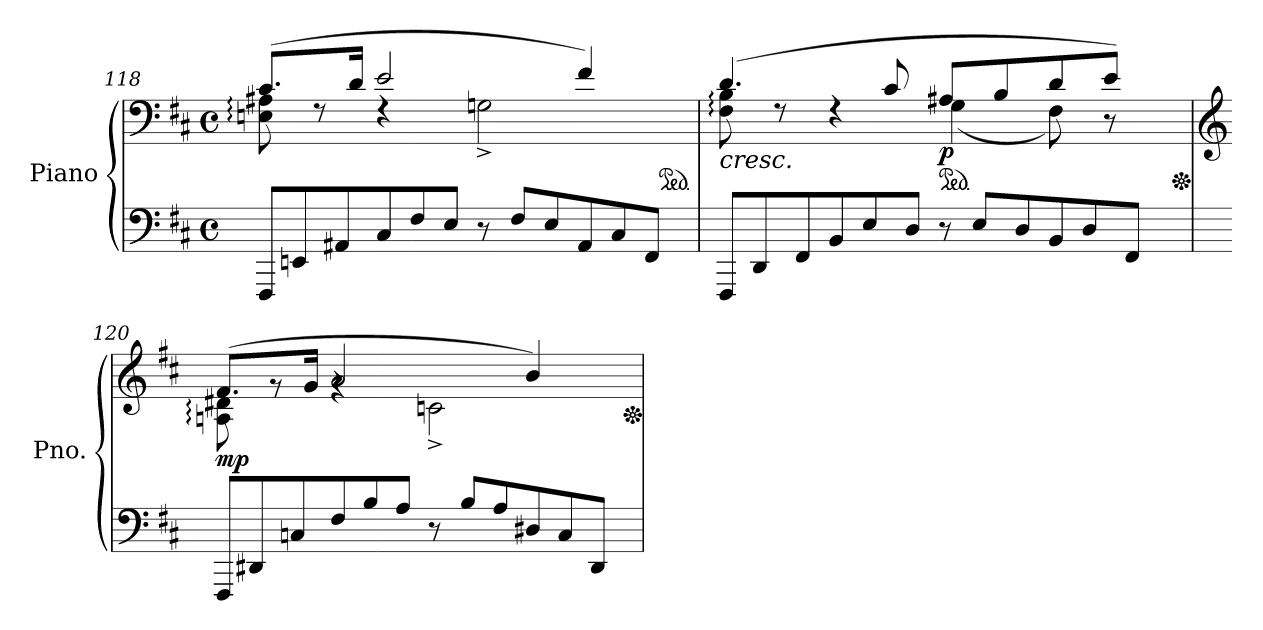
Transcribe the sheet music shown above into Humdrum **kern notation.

**kern	**kern	**dynam
*part1	*part1	*part1
*staff2	*staff1	*staff1/2
*I"Piano	*	*
*I'Pno.	*	*
*clefF4	*clefF4	*
*k[f#c#]	*k[f#c#]	*
*M4/4	*M4/4	*
*met(c)	*met(c)	*
*Xtuplet	*	*
=118	=118	=118
*	*^	*
*	*	*^	*
12FFF#/L	(8.c#/L	8En\: 8A#X\:	8.c#!yy	.
12EEn/	.	.	.	.
.	.	8rF	.	.
12AA#X/	.	.	.	.
.	16d/Jk	.	16ryy	.
12C#/	2e/	4rF	4ryy	.
12F#/	.	.	.	.
12E/J	.	.	.	.
12r	.	2Gn^\	4ryy	.
12F#/L	.	.	.	.
12E/	.	.	.	.
12AA#/	4f#/)	.	8.ryy	.
12C#/	.	.	.	.
12FF#/J	.	.	.	.
*	*ped	*	*	*
.	.	.	32F#!LLLyy	.
.	.	.	32B!JJJyy	.
!!LO:LB:g=z	!!	!!
=119	=119	=119	=119	=119
*	*MM88	*	*	*
!	!	!	!	!LO:HP:b
12FFF#/L	(4.d/	8F#\: 8B\:	4.d!yy	<
12DD/	.	.	.	.
.	.	8rF	.	.
12FF#/	.	.	.	.
12BB/	.	4rF	.	.
12E/	.	.	.	.
.	8c#/	.	8rEEyy	.
12D/J	.	.	.	.
*	*ped	*	*	*
!	!	!	!	!LO:DY:b
12r	8A#X/L	(4G\	4rCCyy	p
12E/L	.	.	.	.
.	8B/	.	.	.
12D/	.	.	.	.
12BB/	8d/	8F#\)	8.rCCyy	.
12D/	.	.	.	.
.	8e/J)	8r	.	.
12FF#/J	.	.	.	.
.	.	.	32An!LLLyy	.
*	*Xped	*	*	*
.	.	.	32d#X!JJJyy	.
*	*v	*v	*v	*
.	.	[
=120	=120	=120
*	*clefG2	*
*	*MM88	*
*	*^	*
*	*	*^	*
!	!	!	!	!LO:DY:b
12FFF#/L	(8.f#/L	8An\: 8d#X\:	8.f#!yy	mp
12DD#X/	.	.	.	.
.	.	8rg	.	.
12Cn/	.	.	.	.
.	16g/Jk	.	16ryy	.
12F#/	2a/	4rg	4ryy	.
12B/	.	.	.	.
12A/J	.	.	.	.
12r	.	2cn^\	4rAyy	.
12B/L	.	.	.	.
12A/	.	.	.	.
12D#X/	4b/)	.	8.rAyy	.
12C/	.	.	.	.
12DD#/J	.	.	.	.
.	.	.	32B!LLLyy	.
*	*Xped	*	*	*
.	.	.	32e!JJJyy	.
*	*v	*v	*v	*
=	=	=
*-	*-	*-
